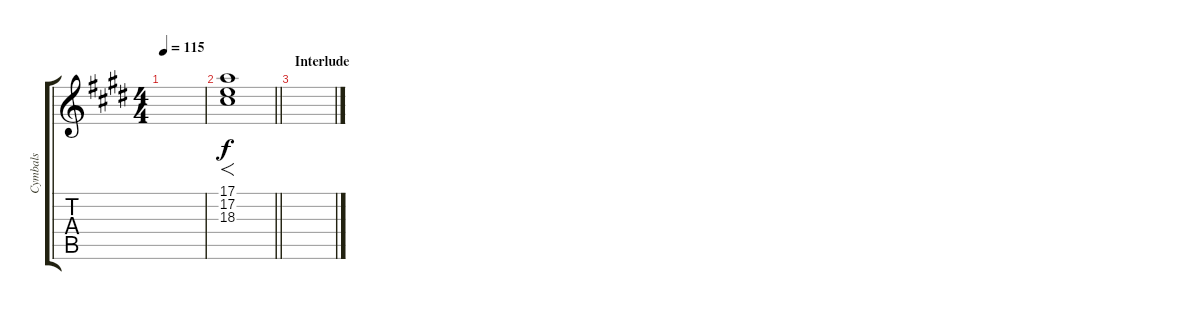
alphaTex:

\track ("Cymbals" "Cymbals") {instrument reversecymbal}
\staff {score tabs}
\tuning (E4 B3 G3 D3 A2 E2) {hide}
\ts (4 4)
\tempo 115
\clef g2
\ks c#minor
|
\barLineRight lightlight
(17.1 17.2 18.3).1{f} |
\section ("" "Interlude")
